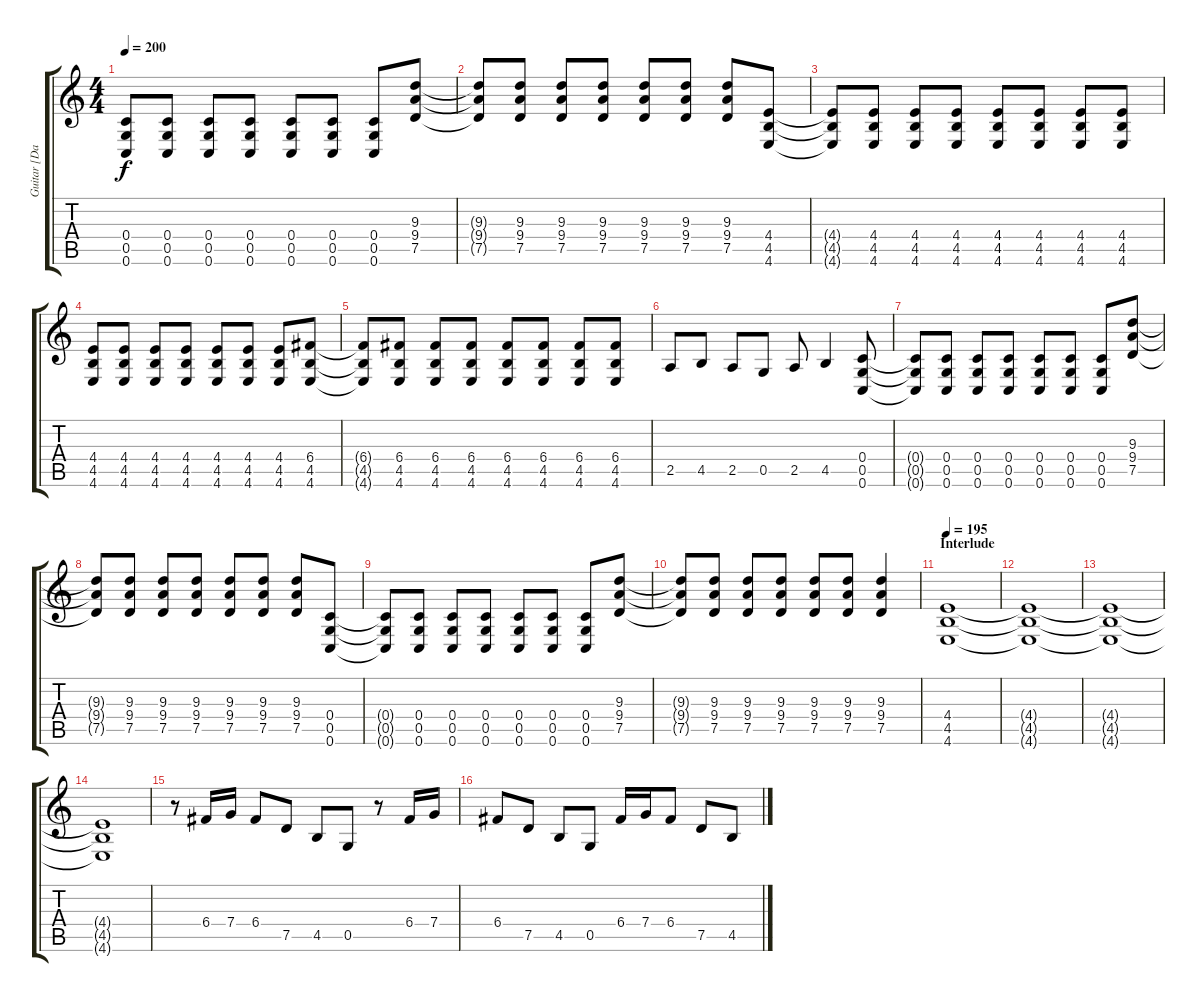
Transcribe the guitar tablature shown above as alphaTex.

\track ("Guitar [Dallas Green]" "Guitar [Da") {instrument overdrivenguitar}
\staff {score tabs}
\tuning (D4 A3 F3 C3 G2 C2) {hide}
\ts (4 4)
\tempo 200
\clef g2
\ks c
(0.4{t} 0.5{t} 0.6{t}).8{dy f} (0.4 0.5 0.6).8 (0.4 0.5 0.6).8 (0.4 0.5 0.6).8 (0.4 0.5 0.6).8 (0.4 0.5 0.6).8 (0.4 0.5 0.6).8 (9.3 9.4 7.5).8 |
(9.3{t} 9.4{t} 7.5{t}).8 (9.3 9.4 7.5).8 (9.3 9.4 7.5).8 (9.3 9.4 7.5).8 (9.3 9.4 7.5).8 (9.3 9.4 7.5).8 (9.3 9.4 7.5).8 (4.4 4.5 4.6).8 |
(4.4{t} 4.5{t} 4.6{t}).8 (4.4 4.5 4.6).8 (4.4 4.5 4.6).8 (4.4 4.5 4.6).8 (4.4 4.5 4.6).8 (4.4 4.5 4.6).8 (4.4 4.5 4.6).8 (4.4 4.5 4.6).8 |
(4.4 4.5 4.6).8 (4.4 4.5 4.6).8 (4.4 4.5 4.6).8 (4.4 4.5 4.6).8 (4.4 4.5 4.6).8 (4.4 4.5 4.6).8 (4.4 4.5 4.6).8 (6.4 4.5 4.6).8 |
(6.4{t} 4.5{t} 4.6{t}).8 (6.4 4.5 4.6).8 (6.4 4.5 4.6).8 (6.4 4.5 4.6).8 (6.4 4.5 4.6).8 (6.4 4.5 4.6).8 (6.4 4.5 4.6).8 (6.4 4.5 4.6).8 |
2.5.8 4.5.8 2.5.8 0.5.8 2.5.8 4.5.4 (0.4 0.5 0.6).8 |
(0.4{t} 0.5{t} 0.6{t}).8 (0.4 0.5 0.6).8 (0.4 0.5 0.6).8 (0.4 0.5 0.6).8 (0.4 0.5 0.6).8 (0.4 0.5 0.6).8 (0.4 0.5 0.6).8 (9.3 9.4 7.5).8 |
(9.3{t} 9.4{t} 7.5{t}).8 (9.3 9.4 7.5).8 (9.3 9.4 7.5).8 (9.3 9.4 7.5).8 (9.3 9.4 7.5).8 (9.3 9.4 7.5).8 (9.3 9.4 7.5).8 (0.4 0.5 0.6).8 |
(0.4{t} 0.5{t} 0.6{t}).8 (0.4 0.5 0.6).8 (0.4 0.5 0.6).8 (0.4 0.5 0.6).8 (0.4 0.5 0.6).8 (0.4 0.5 0.6).8 (0.4 0.5 0.6).8 (9.3 9.4 7.5).8 |
(9.3{t} 9.4{t} 7.5{t}).8 (9.3 9.4 7.5).8 (9.3 9.4 7.5).8 (9.3 9.4 7.5).8 (9.3 9.4 7.5).8 (9.3 9.4 7.5).8 (9.3 9.4 7.5).4 |
\section ("" "Interlude")
\tempo 195
(4.4 4.5 4.6).1 |
(4.4{t} 4.5{t} 4.6{t}).1 |
(4.4{t} 4.5{t} 4.6{t}).1 |
(4.4{t} 4.5{t} 4.6{t}).1 |
r.8 6.4.16 7.4.16 6.4.8 7.5.8 4.5.8 0.5.8 r.8 6.4.16 7.4.16 |
6.4.8 7.5.8 4.5.8 0.5.8 6.4.16 7.4.16 6.4.8 7.5.8 4.5.8
